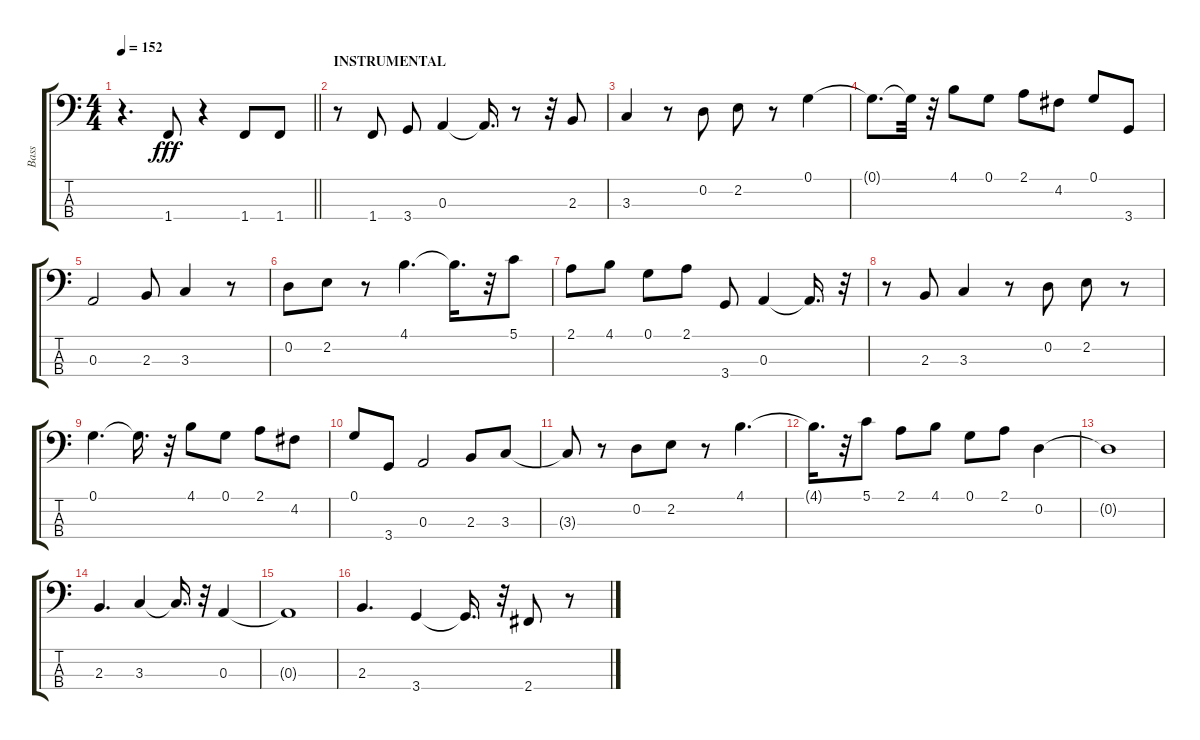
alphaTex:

\track ("Bass" "Bass") {instrument electricbasspick}
\staff {score tabs}
\tuning (G2 D2 A1 E1) {hide}
\ts (4 4)
\tempo 152
\clef f4
\barLineRight lightlight
\ks c
r.4{d dy fff} 1.4.8 r.4 1.4.8 1.4.8 |
\section ("" "INSTRUMENTAL")
r.8 1.4.8 3.4.8 0.3.4 0.3{t}.16{d} r.8 r.32 2.3.8 |
3.3.4 r.8 0.2.8 2.2.8 r.8 0.1.4 |
0.1{t}.8{d} 0.1{t}.32 r.32 4.1.8 0.1.8 2.1.8 4.2.8 0.1.8 3.4.8 |
0.3.2 2.3.8 3.3.4 r.8 |
0.2.8 2.2.8 r.8 4.1.4{d} 4.1{t}.16{d} r.32 5.1.8 |
2.1.8 4.1.8 0.1.8 2.1.8 3.4.8 0.3.4 0.3{t}.16{d} r.32 |
r.8 2.3.8 3.3.4 r.8 0.2.8 2.2.8 r.8 |
0.1.4{d} 0.1{t}.16{d} r.32 4.1.8 0.1.8 2.1.8 4.2.8 |
0.1.8 3.4.8 0.3.2 2.3.8 3.3.8 |
3.3{t}.8 r.8 0.2.8 2.2.8 r.8 4.1.4{d} |
4.1{t}.16{d} r.32 5.1.8 2.1.8 4.1.8 0.1.8 2.1.8 0.2.4 |
0.2{t}.1 |
2.3.4{d} 3.3.4 3.3{t}.16{d} r.32 0.3.4 |
0.3{t}.1 |
2.3.4{d} 3.4.4 3.4{t}.16{d} r.32 2.4.8 r.8
